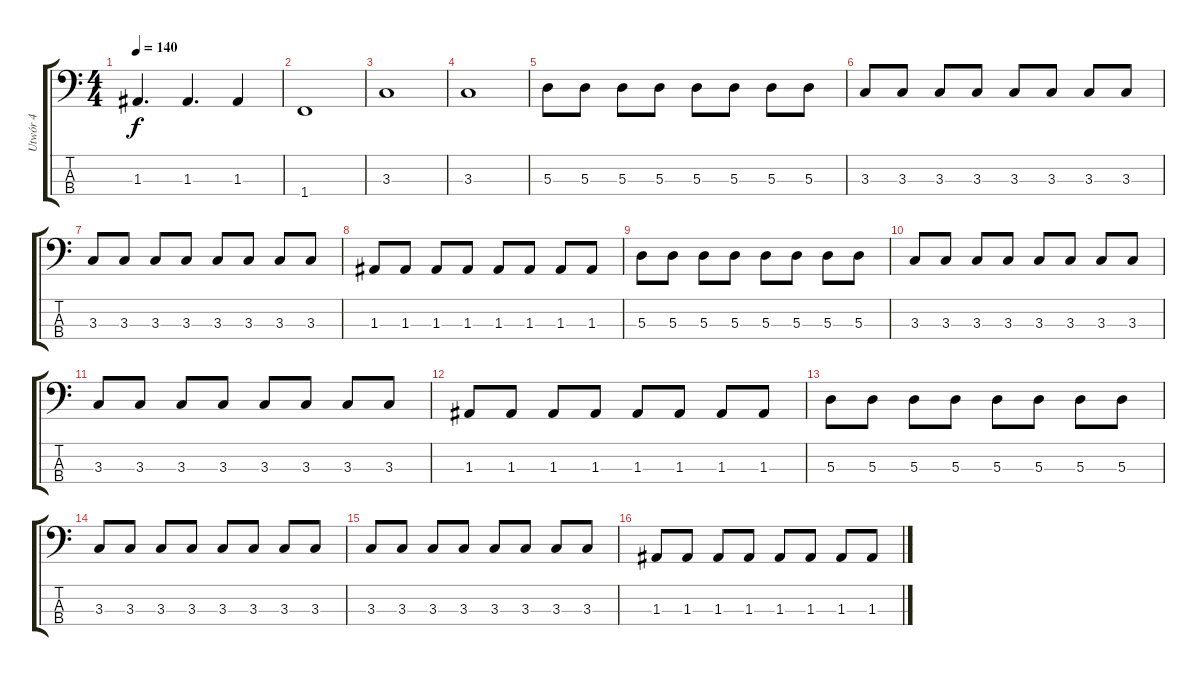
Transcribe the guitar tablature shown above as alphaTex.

\track ("Utwór 4" "Utwór 4") {instrument electricbassfinger}
\staff {score tabs}
\tuning (G2 D2 A1 E1) {hide}
\ts (4 4)
\tempo 140
\clef f4
\ks c
1.3.4{d dy f} 1.3.4{d} 1.3.4 |
1.4.1 |
3.3.1 |
3.3.1 |
5.3.8 5.3.8 5.3.8 5.3.8 5.3.8 5.3.8 5.3.8 5.3.8 |
3.3.8 3.3.8 3.3.8 3.3.8 3.3.8 3.3.8 3.3.8 3.3.8 |
3.3.8 3.3.8 3.3.8 3.3.8 3.3.8 3.3.8 3.3.8 3.3.8 |
1.3.8 1.3.8 1.3.8 1.3.8 1.3.8 1.3.8 1.3.8 1.3.8 |
5.3.8 5.3.8 5.3.8 5.3.8 5.3.8 5.3.8 5.3.8 5.3.8 |
3.3.8 3.3.8 3.3.8 3.3.8 3.3.8 3.3.8 3.3.8 3.3.8 |
3.3.8 3.3.8 3.3.8 3.3.8 3.3.8 3.3.8 3.3.8 3.3.8 |
1.3.8 1.3.8 1.3.8 1.3.8 1.3.8 1.3.8 1.3.8 1.3.8 |
5.3.8 5.3.8 5.3.8 5.3.8 5.3.8 5.3.8 5.3.8 5.3.8 |
3.3.8 3.3.8 3.3.8 3.3.8 3.3.8 3.3.8 3.3.8 3.3.8 |
3.3.8 3.3.8 3.3.8 3.3.8 3.3.8 3.3.8 3.3.8 3.3.8 |
1.3.8 1.3.8 1.3.8 1.3.8 1.3.8 1.3.8 1.3.8 1.3.8
